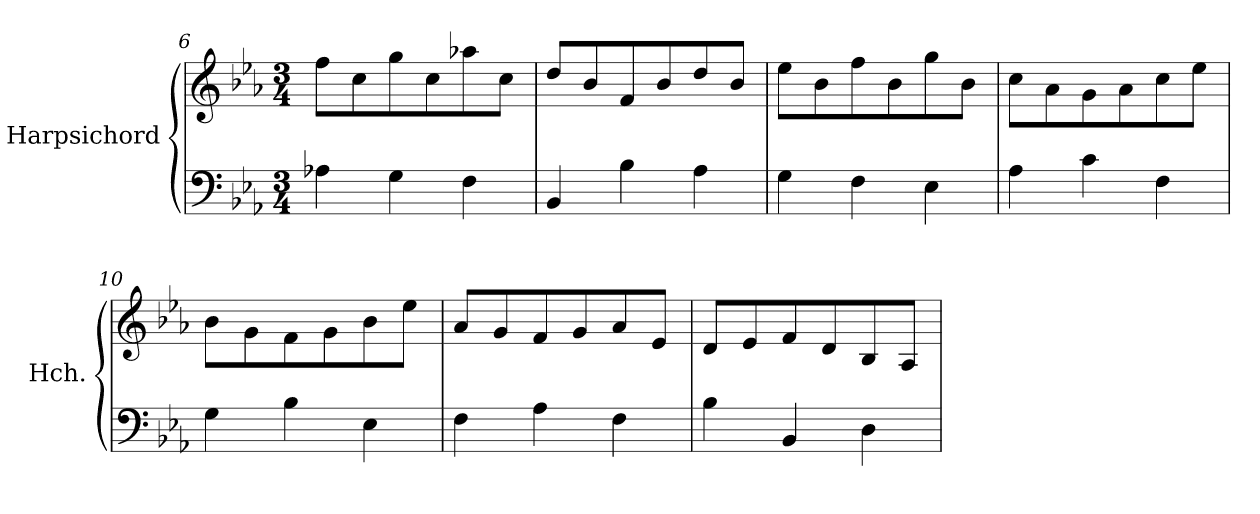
**kern	**kern
*part1	*part1
*staff2	*staff1
*I"Harpsichord	*
*I'Hch.	*
*clefF4	*clefG2
*k[b-e-a-]	*k[b-e-a-]
*M3/4	*M3/4
=6	=6
4A-X\	8ff\L
.	8cc\
4G\	8gg\
.	8cc\
4F\	8aa-X\
.	8cc\J
=7	=7
4BB-/	8dd/L
.	8b-/
4B-\	8f/
.	8b-/
4A-\	8dd/
.	8b-/J
=8	=8
4G\	8ee-\L
.	8b-\
4F\	8ff\
.	8b-\
4E-\	8gg\
.	8b-\J
=9	=9
4A-\	8cc\L
.	8a-\
4c\	8g\
.	8a-\
4F\	8cc\
.	8ee-\J
=10	=10
4G\	8b-\L
.	8g\
4B-\	8f\
.	8g\
4E-\	8b-\
.	8ee-\J
=11	=11
4F\	8a-/L
.	8g/
4A-\	8f/
.	8g/
4F\	8a-/
.	8e-/J
=12	=12
4B-\	8d/L
.	8e-/
4BB-/	8f/
.	8d/
4D\	8B-/
.	8A-/J
=	=
*-	*-
